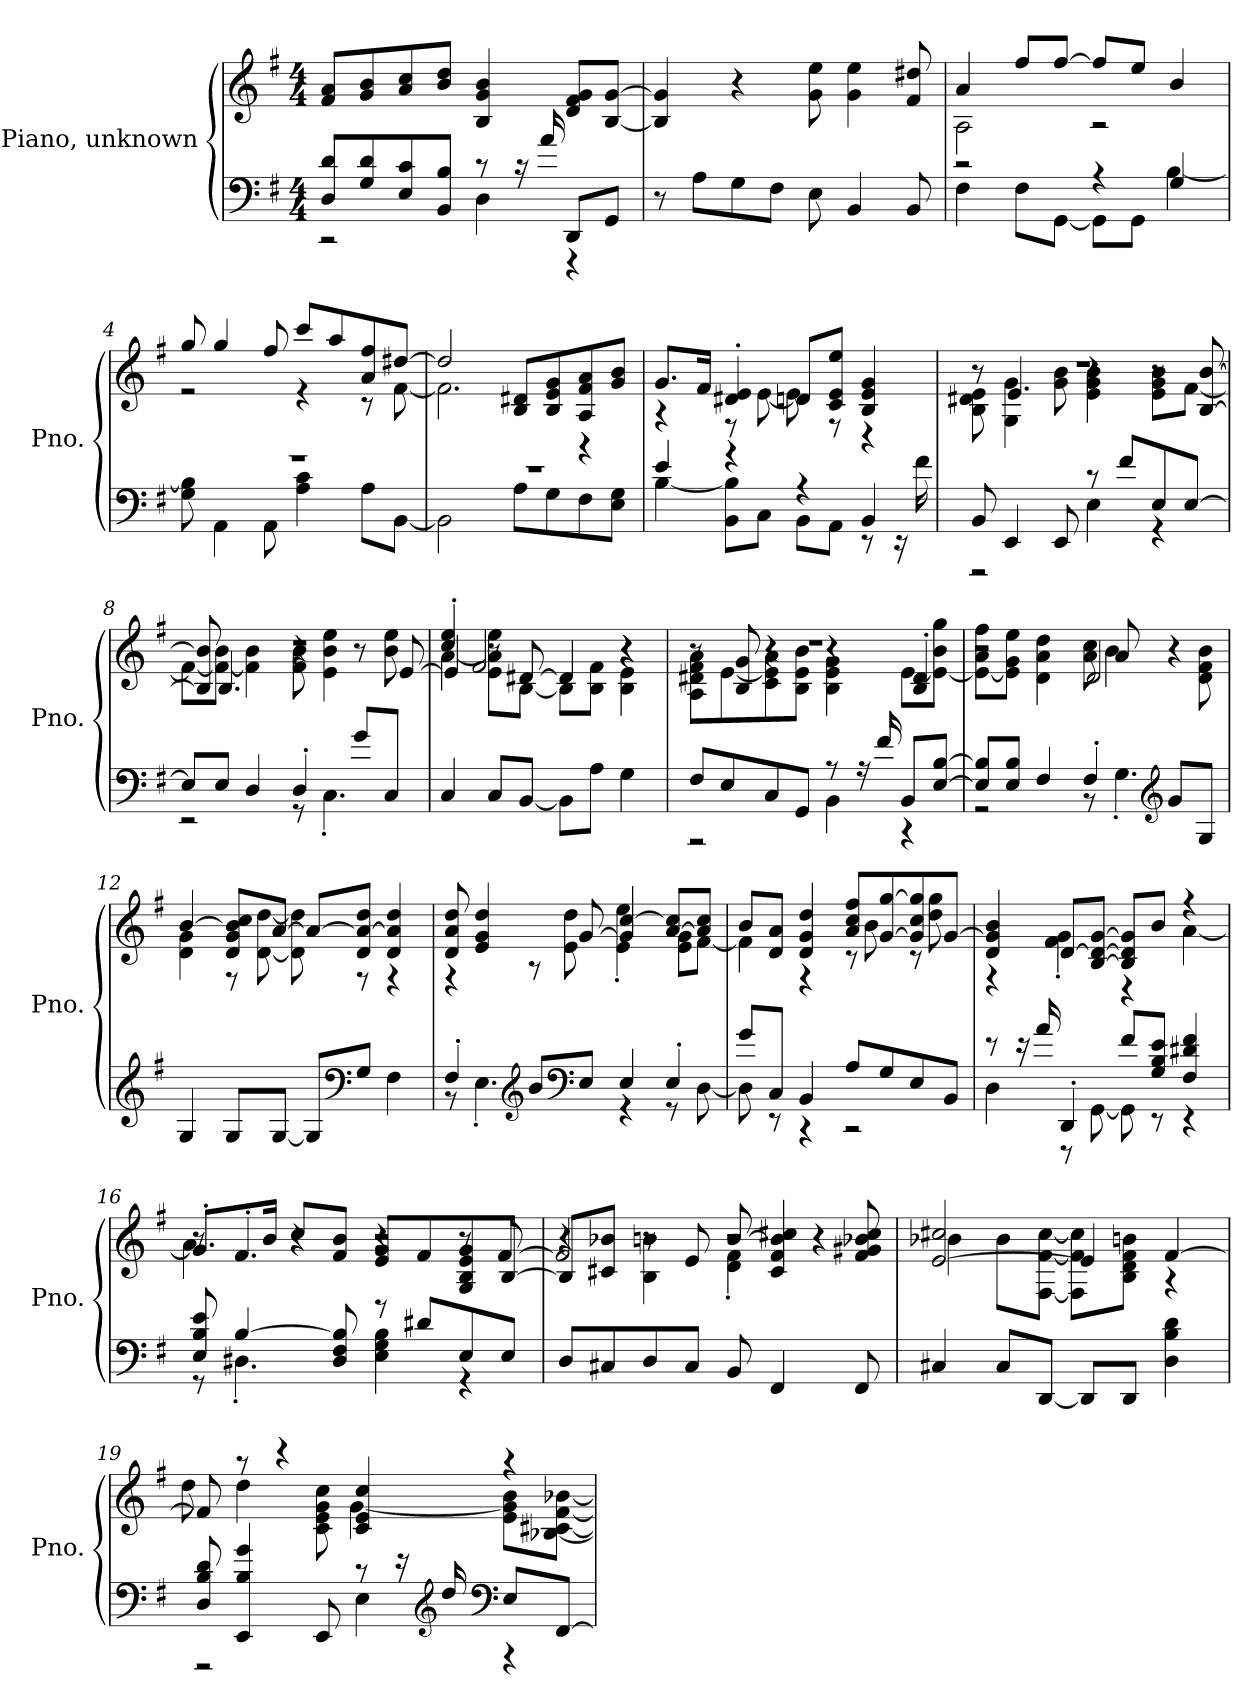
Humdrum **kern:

**kern	**kern
*part1	*part1
*staff2	*staff1
*I"Piano, unknown	*
*I'Pno.	*
*clefF4	*clefG2
*k[f#]	*k[f#]
*M4/4	*M4/4
*MM120	*MM120
=1	=1
*^	*
8D/ 8d/L	2r	8f#/ 8a/L
8G/ 8d/	.	8g/ 8b/
8E/ 8c/	.	8a/ 8cc/
8BB/ 8B/J	.	8b/ 8dd/J
8r	4D\	4B/ 4g/ 4b/
16r	.	.
16a/	.	.
8DD/L	4r	8d/ 8f#/ 8g/L
8GG/J	.	[8B/ [8g/J
*v	*v	*
=2	=2
8r	4B/] 4g/]
8A\L	.
8G\	4r
8F#\J	.
8E\	8g\ 8ee\
4BB/	4g\ 4ee\
8BB/	8f#/ 8dd#X/
=3	=3
*^	*^
2r	4F#\	4a/	2A\
.	8F#\L	8ff#/L	.
.	[8GG\J	[8ff#/J	.
4r	8GG\L]	8ff#/L]	2r
.	8GG\J	8ee/J	.
4G/	[4B\	4b/	.
=4	=4	=4	=4
1r	8G\ 8B\]	8gg/	2r
.	4AA\	4gg/	.
.	8AA\	8ff#/	.
.	4A\ 4c\	8ccc/L	4r
.	.	8aa/	.
.	8A\L	8a/ 8ff#/	8r
.	[8BB\J	[8dd#X/J	[8f#\
!!LO:LB:g=z	!!
=5	=5	=5	=5
1r	2BB\]	2dd#/]	2.f#\]
.	8A\L	8B/ 8d#X/L	.
.	8G\	8B/ 8e/ 8g/	.
.	8F#\	8A/ 8f#/ 8a/	4r
.	8E\ 8G\J	8g/ 8b/J	.
=6	=6	=6	=6
4e/	[4B\	8.g/L	4r
.	.	16f#/Jk	.
4r	8BB\ 8B\]L	4d#X/' 4e/'	8r
.	8C\J	.	[8e\
4r	8BB\L	8dn/L	8e\]
.	8AA\J	8c/ 8e/ 8ee/J	8r
4BB/	8r	4B/ 4e/ 4g/	4r
.	16r	.	.
.	16f#\	.	.
=7	=7	=7	=7
*	*	*	*^
8BB/	2r	1r	8B\ 8d#X\ 8e\	8r
4EE/	.	.	4G\ 4g\	4.e/
8EE/	.	.	8g\ 8b\	.
8r	4E\	.	4e\ 4g\ 4b\	4r
8f#/L	.	.	.	.
8E/	4r	.	8e\ 8g\ 8b\L	8r
[8E/J	.	.	[8f#\J	[8B/ [8b/
=8	=8	=8	=8	=8
8E/L]	2r	1r	8f#\L_	8B/] 8b/]
8E/J	.	.	8f#\_ 8b\J	4.B/
4D/	.	.	4f#\] 4b\	.
4D'/	8r	.	8f#\ 8b\	4r
.	4.C'\	.	4e\ 4b\ 4ee\	.
8g/L	.	.	.	8r
8C/J	.	.	8b\ 8ee\	[8e/
*v	*v	*	*	*
!!LO:LB:g=z	!!	!!
=9	=9	=9	=9
4C/	4cc/' 4ee/'	[4a\	4e/]
8C/L	8r	8e\ 8a\] 8ee\L	2f#/
[8BB/J	[8d#X/	[8B\J	.
8BB\L]	4d#/]	8B\L]	.
8A\J	.	8B\ 8f#\J	.
4G\	4r	4B\ 4e\	4r
=10	=10	=10	=10
*^	*	*	*
8F#/L	2r	1r	8A\ 8d#X\ 8f#\ 8a\L	8r
8E/	.	.	[8e\	8B/ 8g/
8C/	.	.	8c\ 8e\] 8a\	4r
8GG/J	.	.	8B\ 8e\ 8b\J	.
8r	4BB\	.	4B\ 4e\ 4g\	4r
16r	.	.	.	.
16f#/	.	.	.	.
8BB/L	4r	.	[8e\L	4B/' 4d#/'
[8E/ [8B/J	.	.	8e\_ 8b\ 8gg\J	.
=11	=11	=11	=11	=11
8E/] 8B/]L	2r	2r	8e\_ 8a\ 8ff#\L	2r
8E/ 8B/J	.	.	8e\] 8g\ 8ee\J	.
4F#/	.	.	4d\ 4a\ 4dd\	.
4F#'/	8r	8r	8a\ 8cc\	2d/
.	4.G'\	8a/	4b\	.
*clefG2	*	*	*	*
8g/L	.	4r	.	.
8G/J	.	.	8d\ 8f#\ 8b\	.
*v	*v	*	*	*
*	*	*v	*v
!!LO:LB:g=z
=12	=12	=12
4G/	[4b/	4d\ 4g\
8G/L	8d/ 8g/ 8b/] 8cc/L	8r
[8G/J	[8a/J	[8d\ [8dd\
8G/L]	8a/L_	8d\] 8dd\]
*clefF4	*	*
8G/J	8d/ 8a/_ 8dd/J	8r
4F#\	4d/ 4a/] 4dd/	4r
=13	=13	=13
*^	*	*
4F#'/	8r	8d/ 8a/ 8dd/	4r
.	4.E'\	4e/ 4g/ 4dd/	.
*clefG2	*	*	*
8b/L	.	.	8r
*clefF4	*	*	*
8E/J	.	[8g/	8e\ 8dd\
4E/	4r	4g/] [4cc/	4e\' 4ee\'
4E'/	8r	[8a/ 8cc/]L	8e\ 8g\L
.	[8D\	8a/] 8cc/J	[8f#\J
=14	=14	=14	=14
8g/L	8D\]	8b/L	4f#\]
8C/J	8r	8d/ 8a/J	.
4BB/	4r	4d/ 4g/ 4dd/	4r
8A/L	2r	8a/ 8cc/ 8ff#/L	8r
8G/	.	[8g/ [8gg/	8b\
8E/	.	8g/] 8cc/ 8gg/]	8r
8BB/J	.	[8g/J	8dd\ 8gg\
!!LO:LB:g=z	!!
=15	=15	=15	=15
8r	4D\	4d/ 4g/] 4b/	4r
16r	.	.	.
16a/	.	.	.
4DD'/	8r	[8d/L	4f#\' 4g\'
.	[8GG\	[8B/ 8d/_ [8g/J	.
8f#/L	8GG\]	8B/] 8d/] 8g/]L	4r
8G/ 8B/ 8e/J	8r	8b/J	.
4F#/ 4d#X/ 4f#/	4r	4r	[4a\
=16	=16	=16	=16
*	*	*	*^
8E/ 8B/ 8e/	8r	8.g'/L	4a\]	8r
[4B/	4.D#X'\	.	.	4.f#'/
.	.	16b/Jk	.	.
.	.	8cc/L	4r	.
8D#/ 8F#/ 8B/]	.	8f#/ 8b/J	.	.
8r	4E\ 4G\ 4B\	8e/ 8g/L	2r	4r
8d#X/L	.	8f#/	.	.
8E/	4r	8G/ 8B/ 8e/ 8g/	.	8r
8E/J	.	[8B/J	.	[8f#/
*v	*v	*	*	*
=17	=17	=17	=17
8D/L	8B/L]	4r	2f#/]
8C#X/	8c#X/ 8b-X/J	.	.
8D/	8r	4B\ 4bn\	.
8C#/J	8e/	.	.
8BB/	[8b/	4d\' 4f#\'	2r
4FF#/	4c#/ 4f#/ 4b/] 4cc#X/	.	.
.	.	4r	.
8FF#/	8f#/ 8g#X/ 8b-X/ 8cc#/	.	.
*	*	*v	*v
!!LO:LB:g=z
=18	=18	=18
4C#X/	[2e/ 2cc#X/	4b-X\
8C#/L	.	8b-\L
[8DD/J	.	[8F#\ [8f#\ [8cc#\J
8DD/L]	4e/]	8F#\] 8f#\] 8cc#\]L
8DD/J	.	8B\ 8d\ 8f#\ 8bn\J
4D\ 4B\ 4d\	[4f#/	4r
=19	=19	=19
*^	*	*
8D/ 8B/ 8d/	2r	8f#/]	8dd\
4EE/ 4B/ 4g/	.	8r	4dd\
.	.	4r	.
8EE/	.	.	8c\ 8e\ 8g\ 8cc\
8r	4E\	4c/ 4e/ 4cc/	[4g\
16r	.	.	.
*clefG2	*	*	*
16dd/	.	.	.
*clefF4	*	*	*
8E/L	4r	4r	8e\ 8g\] 8b\L
[8FF#/J	.	.	[8B-X\ [8c#X\ [8f#\ [8b-X\J
*v	*v	*	*
*	*v	*v
=	=
*-	*-
